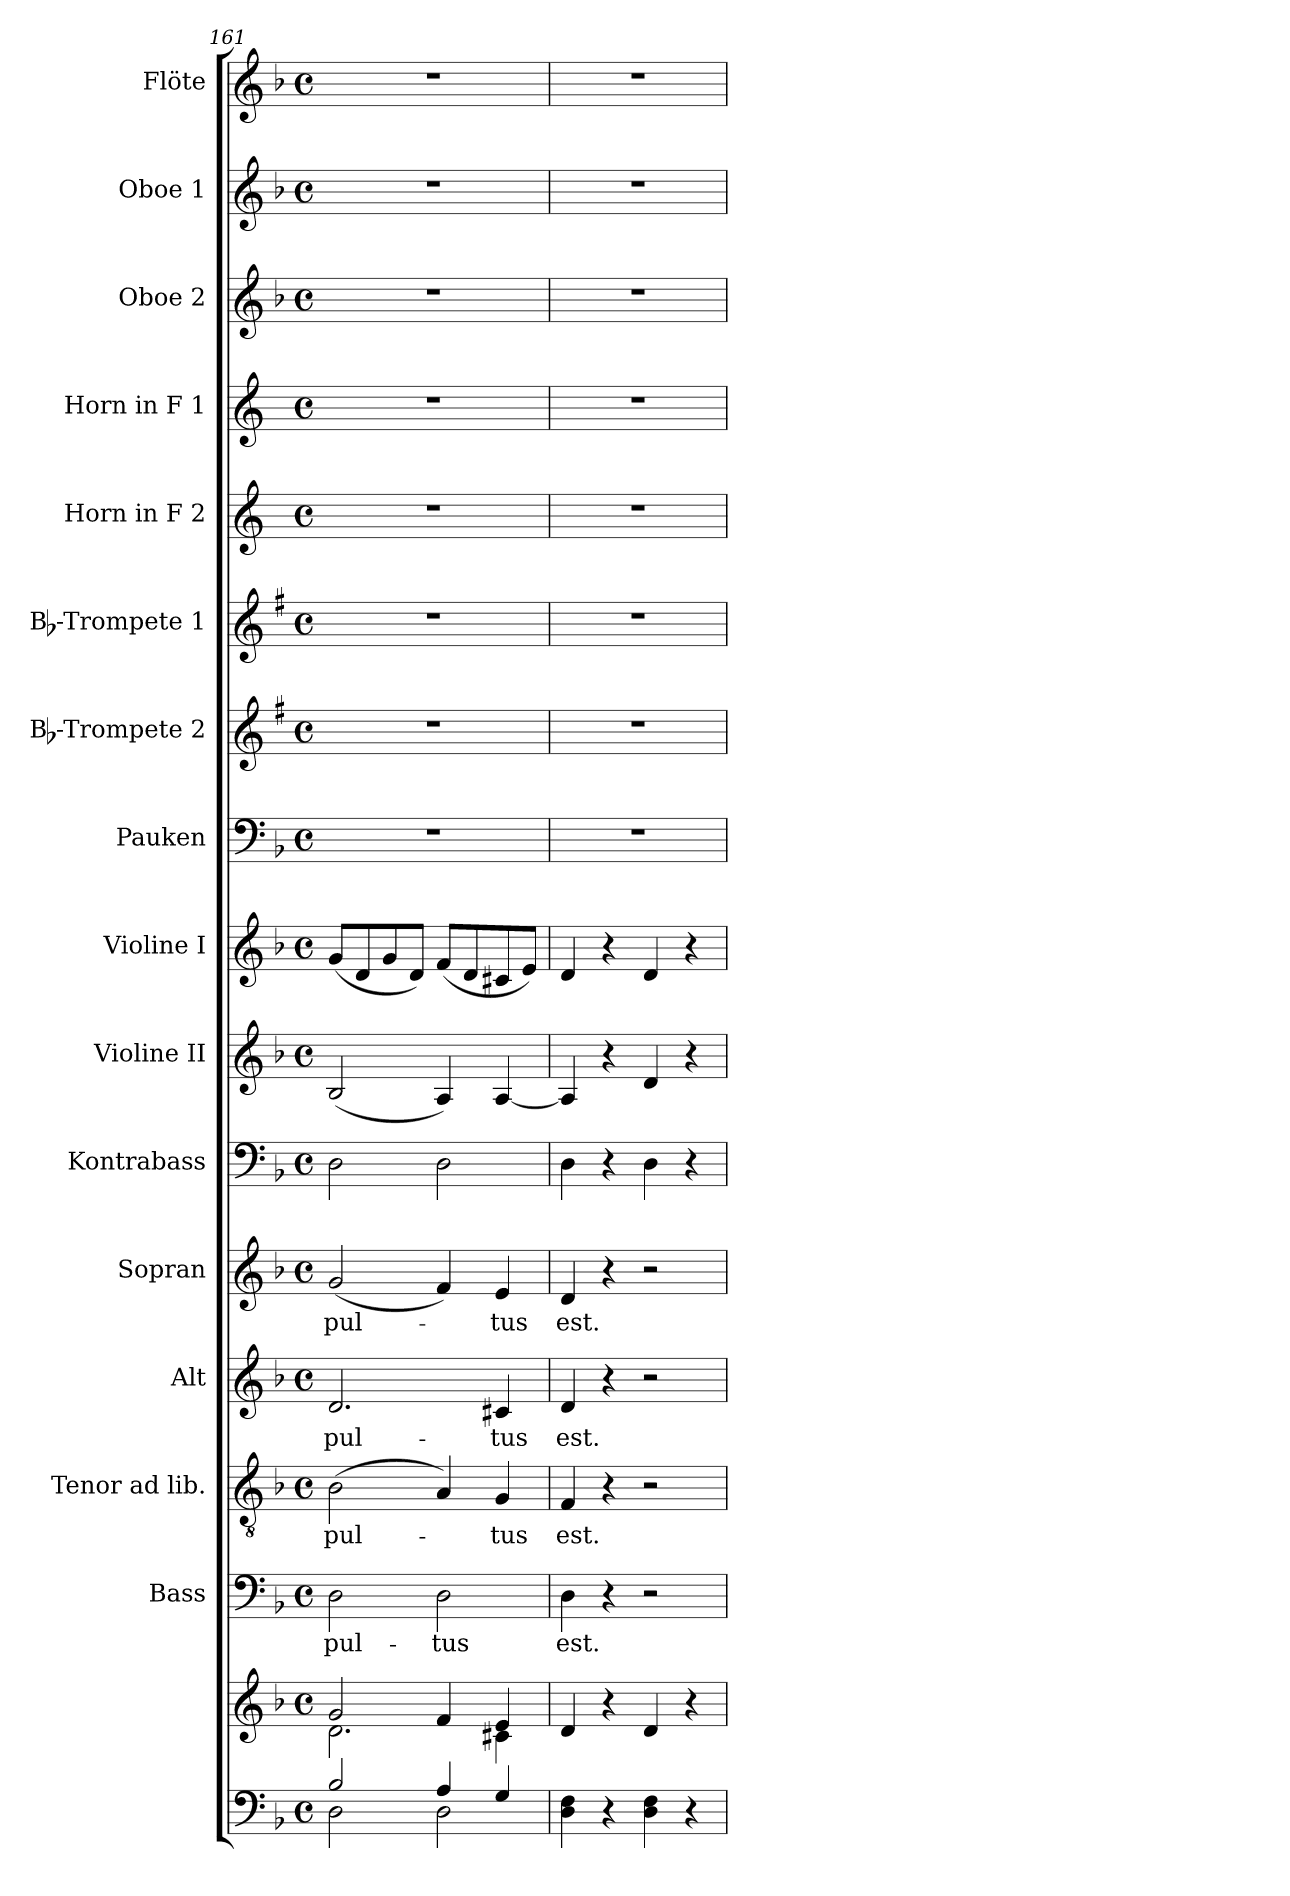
**kern	**kern	**kern	**text	**kern	**text	**kern	**text	**kern	**text	**kern	**kern	**kern	**kern	**kern	**kern	**kern	**kern	**kern	**kern	**kern
*part16	*part16	*part15	*part15	*part14	*part14	*part13	*part13	*part12	*part12	*part11	*part10	*part9	*part8	*part7	*part6	*part5	*part4	*part3	*part2	*part1
*staff17	*staff16	*staff15	*staff15	*staff14	*staff14	*staff13	*staff13	*staff12	*staff12	*staff11	*staff10	*staff9	*staff8	*staff7	*staff6	*staff5	*staff4	*staff3	*staff2	*staff1
*	*	*I"Bass	*	*I"Tenor ad lib.	*	*I"Alt	*	*I"Sopran	*	*I"Kontrabass	*I"Violine II	*I"Violine I	*I"Pauken	*I"Bb-Trompete 2	*I"Bb-Trompete 1	*I"Horn in F 2	*I"Horn in F 1	*I"Oboe 2	*I"Oboe 1	*I"Flöte
*	*	*I'B.	*	*I'T.	*	*I'A.	*	*I'S.	*	*I'Kb.	*I'Vl. II	*I'Vl. I	*I'Pk.	*I'Bb Trp. 2	*I'Bb Trp. 1	*	*	*I'Ob. 2	*I'Ob. 1	*I'Fl.
*clefF4	*clefG2	*clefF4	*	*clefGv2	*	*clefG2	*	*clefG2	*	*clefF4	*clefG2	*clefG2	*clefF4	*clefG2	*clefG2	*clefG2	*clefG2	*clefG2	*clefG2	*clefG2
*	*	*	*	*	*	*	*	*	*	*ITrd7c12	*	*	*	*ITrd1c2	*ITrd1c2	*ITrd4c7	*ITrd4c7	*	*	*
*k[b-]	*k[b-]	*k[b-]	*	*k[b-]	*	*k[b-]	*	*k[b-]	*	*k[b-]	*k[b-]	*k[b-]	*k[b-]	*k[b-]	*k[b-]	*k[b-]	*k[b-]	*k[b-]	*k[b-]	*k[b-]
*F:	*F:	*F:	*	*F:	*	*F:	*	*F:	*	*F:	*F:	*F:	*F:	*F:	*F:	*F:	*F:	*F:	*F:	*F:
*M4/4	*M4/4	*M4/4	*	*M4/4	*	*M4/4	*	*M4/4	*	*M4/4	*M4/4	*M4/4	*M4/4	*M4/4	*M4/4	*M4/4	*M4/4	*M4/4	*M4/4	*M4/4
*met(c)	*met(c)	*met(c)	*	*met(c)	*	*met(c)	*	*met(c)	*	*met(c)	*met(c)	*met(c)	*met(c)	*met(c)	*met(c)	*met(c)	*met(c)	*met(c)	*met(c)	*met(c)
=161	=161	=161	=161	=161	=161	=161	=161	=161	=161	=161	=161	=161	=161	=161	=161	=161	=161	=161	=161	=161
*^	*^	*	*	*	*	*	*	*	*	*	*	*	*	*	*	*	*	*	*	*
!	!	!	!	!	!LO:LY:b	!	!LO:LY:b	!	!LO:LY:b	!	!LO:LY:b	!	!	!	!	!	!	!	!	!	!	!
2B-/	2D\	2g/	2.d\	2D\	-pul-	(>2B-\	-pul-	2.d/	-pul-	(<2g/	-pul-	2DD\	(<2B-/	(<8g/L	1r	1r	1r	1r	1r	1r	1r	1r
.	.	.	.	.	.	.	.	.	.	.	.	.	.	8d/	.	.	.	.	.	.	.	.
.	.	.	.	.	.	.	.	.	.	.	.	.	.	8g/	.	.	.	.	.	.	.	.
.	.	.	.	.	.	.	.	.	.	.	.	.	.	8d/J)	.	.	.	.	.	.	.	.
!	!	!	!	!	!LO:LY:b	!	!	!	!	!	!	!	!	!	!	!	!	!	!	!	!	!
4A/	2D\	4f/	.	2D\	-tus	4A/)	.	.	.	4f/)	.	2DD\	4A/)	(<8f/L	.	.	.	.	.	.	.	.
.	.	.	.	.	.	.	.	.	.	.	.	.	.	8d/	.	.	.	.	.	.	.	.
!	!	!	!	!	!	!	!LO:LY:b	!	!LO:LY:b	!	!LO:LY:b	!	!	!	!	!	!	!	!	!	!	!
4G/	.	4e/	4c#X\	.	.	4G/	-tus	4c#X/	-tus	4e/	-tus	.	[4A/	8c#X/	.	.	.	.	.	.	.	.
.	.	.	.	.	.	.	.	.	.	.	.	.	.	8e/J)	.	.	.	.	.	.	.	.
*v	*v	*	*	*	*	*	*	*	*	*	*	*	*	*	*	*	*	*	*	*	*	*
*	*v	*v	*	*	*	*	*	*	*	*	*	*	*	*	*	*	*	*	*	*	*
=162	=162	=162	=162	=162	=162	=162	=162	=162	=162	=162	=162	=162	=162	=162	=162	=162	=162	=162	=162	=162
!	!	!	!LO:LY:b	!	!LO:LY:b	!	!LO:LY:b	!	!LO:LY:b	!	!	!	!	!	!	!	!	!	!	!
4D\ 4F\	4d/	4D\	est.	4F/	est.	4d/	est.	4d/	est.	4DD\	4A/]	4d/	1r	1r	1r	1r	1r	1r	1r	1r
4r	4r	4r	.	4r	.	4r	.	4r	.	4r	4r	4r	.	.	.	.	.	.	.	.
4D\ 4F\	4d/	2r	.	2r	.	2r	.	2r	.	4DD\	4d/	4d/	.	.	.	.	.	.	.	.
4r	4r	.	.	.	.	.	.	.	.	4r	4r	4r	.	.	.	.	.	.	.	.
=	=	=	=	=	=	=	=	=	=	=	=	=	=	=	=	=	=	=	=	=
*-	*-	*-	*-	*-	*-	*-	*-	*-	*-	*-	*-	*-	*-	*-	*-	*-	*-	*-	*-	*-
